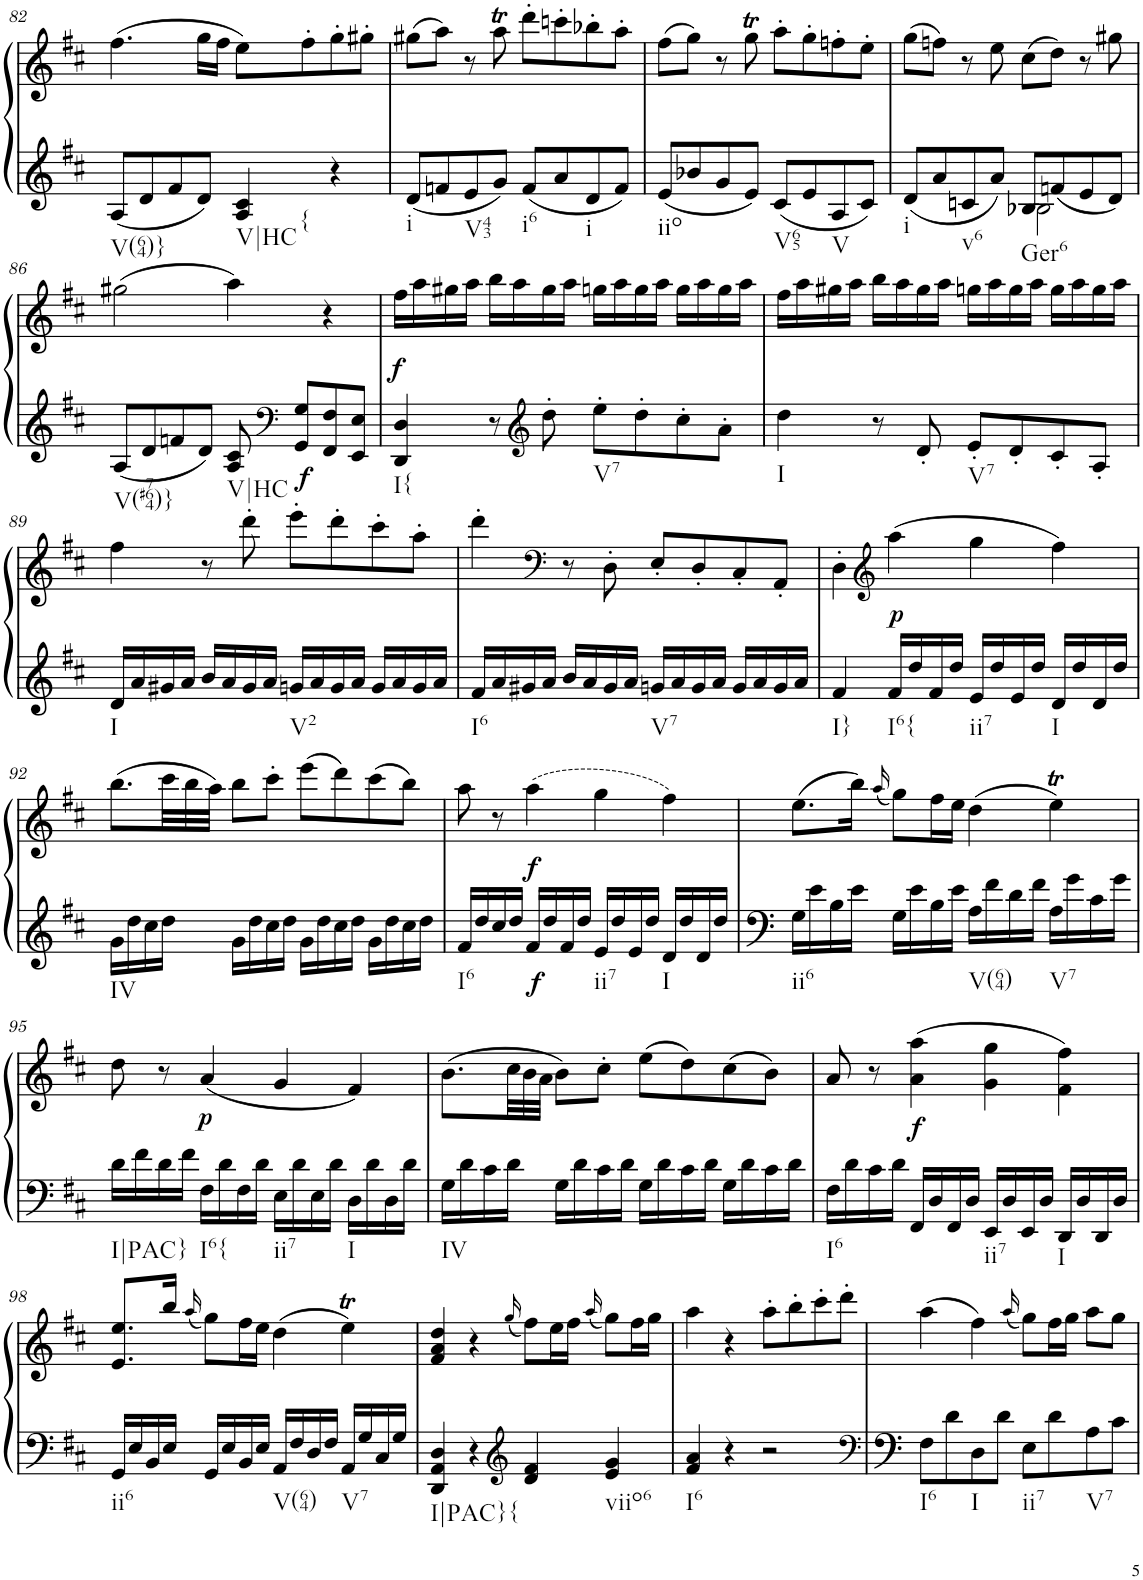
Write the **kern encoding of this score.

**kern	**kern	**dynam
*part1	*part1	*part1
*staff2	*staff1	*staff1/2
*I"Piano, Piano right	*	*
*I'Pno.	*	*
!!LO:PB:g=z
*clefG2	*clefG2	*
*k[f#c#]	*k[f#c#]	*
*M4/4	*M4/4	*
*met(c)	*met(c)	*
=82	=82	=82
!LO:TX:b:t=V(64)}	!	!
8A/L	(4.ff#\	.
8d/	.	.
8f#/	.	.
8d/J	16gg\LL	.
.	16ff#\JJ	.
!LO:TX:b:t=V|HC	!	!
!LO:TX:b:t={	!	!
4A/ 4c#/	8ee\L)	.
.	8ff#'\	.
4r	8gg'\	.
.	8gg#X'\J	.
=83	=83	=83
!LO:TX:b:t=i	!	!
8d/L	(8gg#X\L	.
8fn/	8aa\J)	.
!LO:TX:b:t=V43	!	!
8e/	8r	.
8g/J	8aaT\	.
!LO:TX:b:t=i6	!	!
8f/L	8ddd'\L	.
8a/	8cccn'\	.
!LO:TX:b:t=i	!	!
8d/	8bb-X'\	.
8f/J	8aa'\J	.
=84	=84	=84
!LO:TX:b:t=iio	!	!
8e/L	(8ff#\L	.
8b-X/	8gg\J)	.
8g/	8r	.
8e/J	8ggT\	.
!LO:TX:b:t=V65	!	!
8c#/L	8aa'\L	.
8e/	8gg'\	.
!LO:TX:b:t=V	!	!
8A/	8ffn'\	.
8c#/J	8ee'\J	.
=85	=85	=85
*^	*	*
!LO:TX:b:t=i	!	!	!
8d/L	2ryy	(8gg\L	.
8a/	.	8ffn\J)	.
!LO:TX:b:t=v6	!	!	!
8cn/	.	8r	.
8a/J	.	8ee\	.
!LO:TX:b:t=Ger6	!	!	!
8B-X/L	2B-\	(8cc#\L	.
8fn/	.	8dd\J)	.
8e/	.	8r	.
8d/J	.	8gg#X\	.
*v	*v	*	*
!!LO:LB:g=z
=86	=86	=86
!LO:TX:b:t=V(#764)}	!	!
8A/L	(2gg#X\	.
8d/	.	.
8fn/	.	.
8d/J	.	.
!LO:TX:b:t=V|HC	!	!
8A/ 8c#/	4aa\)	.
*clefF4	*	*
!	!	!LO:DY:b=2
8GG/ 8G/L	.	f
8FF#/ 8F#/	4r	.
8EE/ 8E/J	.	.
=87	=87	=87
!LO:TX:b:t=I{	!	!
!	!	!LO:DY:b
4DD/ 4D/	16ff#\LL	f
.	16aa\	.
.	16gg#X\	.
.	16aa\JJ	.
8r	16bb\LL	.
.	16aa\	.
*clefG2	*	*
8dd'\	16gg#\	.
.	16aa\JJ	.
!LO:TX:b:t=V7	!	!
8ee'\L	16ggn\LL	.
.	16aa\	.
8dd'\	16gg\	.
.	16aa\JJ	.
8cc#'\	16gg\LL	.
.	16aa\	.
8a'\J	16gg\	.
.	16aa\JJ	.
=88	=88	=88
!LO:TX:b:t=I	!	!
4dd\	16ff#\LL	.
.	16aa\	.
.	16gg#X\	.
.	16aa\JJ	.
8r	16bb\LL	.
.	16aa\	.
8d'/	16gg#\	.
.	16aa\JJ	.
!LO:TX:b:t=V7	!	!
8e'/L	16ggn\LL	.
.	16aa\	.
8d'/	16gg\	.
.	16aa\JJ	.
8c#'/	16gg\LL	.
.	16aa\	.
8A'/J	16gg\	.
.	16aa\JJ	.
!!LO:LB:g=z
=89	=89	=89
!LO:TX:b:t=I	!	!
16d/LL	4ff#\	.
16a/	.	.
16g#X/	.	.
16a/JJ	.	.
16b/LL	8r	.
16a/	.	.
16g#/	8ddd'\	.
16a/JJ	.	.
!LO:TX:b:t=V2	!	!
16gn/LL	8eee'\L	.
16a/	.	.
16g/	8ddd'\	.
16a/JJ	.	.
16g/LL	8ccc#'\	.
16a/	.	.
16g/	8aa'\J	.
16a/JJ	.	.
=90	=90	=90
!LO:TX:b:t=I6	!	!
16f#/LL	4ddd'\	.
16a/	.	.
16g#X/	.	.
16a/JJ	.	.
*	*clefF4	*
16b/LL	8r	.
16a/	.	.
16g#/	8D'\	.
16a/JJ	.	.
!LO:TX:b:t=V7	!	!
16gn/LL	8E'/L	.
16a/	.	.
16g/	8D'/	.
16a/JJ	.	.
16g/LL	8C#'/	.
16a/	.	.
16g/	8AA'/J	.
16a/JJ	.	.
=91	=91	=91
!LO:TX:b:t=I}	!	!
4f#/	4D'\	.
*	*clefG2	*
!LO:TX:b:t=I6{	!	!
!	!	!LO:DY:b
16f#/LL	(4aa\	p
16dd/	.	.
16f#/	.	.
16dd/JJ	.	.
!LO:TX:b:t=ii7	!	!
16e/LL	4gg\	.
16dd/	.	.
16e/	.	.
16dd/JJ	.	.
!LO:TX:b:t=I	!	!
16d/LL	4ff#\)	.
16dd/	.	.
16d/	.	.
16dd/JJ	.	.
!!LO:LB:g=z
=92	=92	=92
!LO:TX:b:t=IV	!	!
16g\LL	(8.bb\L	.
16dd\	.	.
16cc#\	.	.
*	*Xbrackettup	*
16dd\JJ	48ccc#\LL	.
.	48bb\	.
.	48aa\JJJ)	.
16g\LL	8bb\L	.
16dd\	.	.
16cc#\	8ccc#'\J	.
16dd\JJ	.	.
16g\LL	(8eee\L	.
16dd\	.	.
16cc#\	8ddd\)	.
16dd\JJ	.	.
16g\LL	(8ccc#\	.
16dd\	.	.
16cc#\	8bb\J)	.
16dd\JJ	.	.
=93	=93	=93
!LO:TX:b:t=I6	!	!
16f#/LL	8aa\	.
16dd/	.	.
16cc#/	8r	.
16dd/JJ	.	.
!	!	!LO:DY:b=2
!	!	!LO:DY:n=1:b
16f#/LL	(4aa\	f f
16dd/	.	.
16f#/	.	.
16dd/JJ	.	.
!LO:TX:b:t=ii7	!	!
16e/LL	4gg\	.
16dd/	.	.
16e/	.	.
16dd/JJ	.	.
!LO:TX:b:t=I	!	!
16d/LL	4ff#\)	.
16dd/	.	.
16d/	.	.
16dd/JJ	.	.
=94	=94	=94
!LO:TX:b:t=ii6	!	!
16G\LL	(8.ee\L	.
16e\	.	.
16B\	.	.
16e\JJ	16bb\Jk)	.
.	(16qaa/	.
16G\LL	8gg\L)	.
16e\	.	.
16B\	16ff#\L	.
16e\JJ	16ee\JJ	.
!LO:TX:b:t=V(64)	!	!
16A\LL	(4dd\	.
16f#\	.	.
16d\	.	.
16f#\JJ	.	.
!LO:TX:b:t=V7	!	!
16A\LL	4eeT\)	.
16g\	.	.
16c#\	.	.
16g\JJ	.	.
!!LO:LB:g=z
=95	=95	=95
!LO:TX:b:t=I|PAC}	!	!
16d\LL	8dd\	.
16f#\	.	.
16d\	8r	.
16f#\JJ	.	.
!LO:TX:b:t=I6{	!	!
!	!	!LO:DY:b
16F#\LL	(4a/	p
16d\	.	.
16F#\	.	.
16d\JJ	.	.
!LO:TX:b:t=ii7	!	!
16E\LL	4g/	.
16d\	.	.
16E\	.	.
16d\JJ	.	.
!LO:TX:b:t=I	!	!
16D\LL	4f#/)	.
16d\	.	.
16D\	.	.
16d\JJ	.	.
=96	=96	=96
!LO:TX:b:t=IV	!	!
16G\LL	(8.b\L	.
16d\	.	.
16c#\	.	.
16d\JJ	48cc#\LL	.
.	48b\	.
.	48a\JJJ	.
16G\LL	8b\L)	.
16d\	.	.
16c#\	8cc#'\J	.
16d\JJ	.	.
16G\LL	(8ee\L	.
16d\	.	.
16c#\	8dd\)	.
16d\JJ	.	.
16G\LL	(8cc#\	.
16d\	.	.
16c#\	8b\J)	.
16d\JJ	.	.
=97	=97	=97
!LO:TX:b:t=I6	!	!
16F#\LL	8a/	.
16d\	.	.
16c#\	8r	.
16d\JJ	.	.
!	!	!LO:DY:b
16FF#/LL	(4a\ 4aa\	f
16D/	.	.
16FF#/	.	.
16D/JJ	.	.
!LO:TX:b:t=ii7	!	!
16EE/LL	4g\ 4gg\	.
16D/	.	.
16EE/	.	.
16D/JJ	.	.
!LO:TX:b:t=I	!	!
16DD/LL	4f#\ 4ff#\)	.
16D/	.	.
16DD/	.	.
16D/JJ	.	.
!!LO:LB:g=z
=98	=98	=98
!LO:TX:b:t=ii6	!	!
16GG/LL	8.e/ 8.ee/L	.
16E/	.	.
16BB/	.	.
16E/JJ	16bb/Jk	.
.	(16qaa/	.
16GG/LL	8gg\L)	.
16E/	.	.
16BB/	16ff#\L	.
16E/JJ	16ee\JJ	.
!LO:TX:b:t=V(64)	!	!
16AA/LL	(4dd\	.
16F#/	.	.
16D/	.	.
16F#/JJ	.	.
!LO:TX:b:t=V7	!	!
16AA/LL	4eeT\)	.
16G/	.	.
16C#/	.	.
16G/JJ	.	.
=99	=99	=99
!LO:TX:b:t=I|PAC}{	!	!
4DD/ 4AA/ 4D/	4f#/ 4a/ 4dd/	.
4r	4r	.
*clefG2	*	*
.	(16qgg/	.
4d/ 4f#/	8ff#\L)	.
.	16ee\L	.
.	16ff#\JJ	.
.	(16qaa/	.
!LO:TX:b:t=viio6	!	!
4e/ 4g/	8gg\L)	.
.	16ff#\L	.
.	16gg\JJ	.
=100	=100	=100
!LO:TX:b:t=I6	!	!
4f#/ 4a/	4aa\	.
4r	4r	.
2r	8aa'\L	.
.	8bb'\	.
.	8ccc#'\	.
.	8ddd'\J	.
=101	=101	=101
*clefF4	*	*
!LO:TX:b:t=I6	!	!
8F#\L	(4aa\	.
8d\	.	.
!LO:TX:b:t=I	!	!
8D\	4ff#\)	.
8d\J	.	.
.	(16qaa/	.
!LO:TX:b:t=ii7	!	!
8E\L	8gg\L)	.
8d\	16ff#\L	.
.	16gg\JJ	.
!LO:TX:b:t=V7	!	!
8A\	8aa\L	.
8c#\J	8gg\J	.
=	=	=
*-	*-	*-
